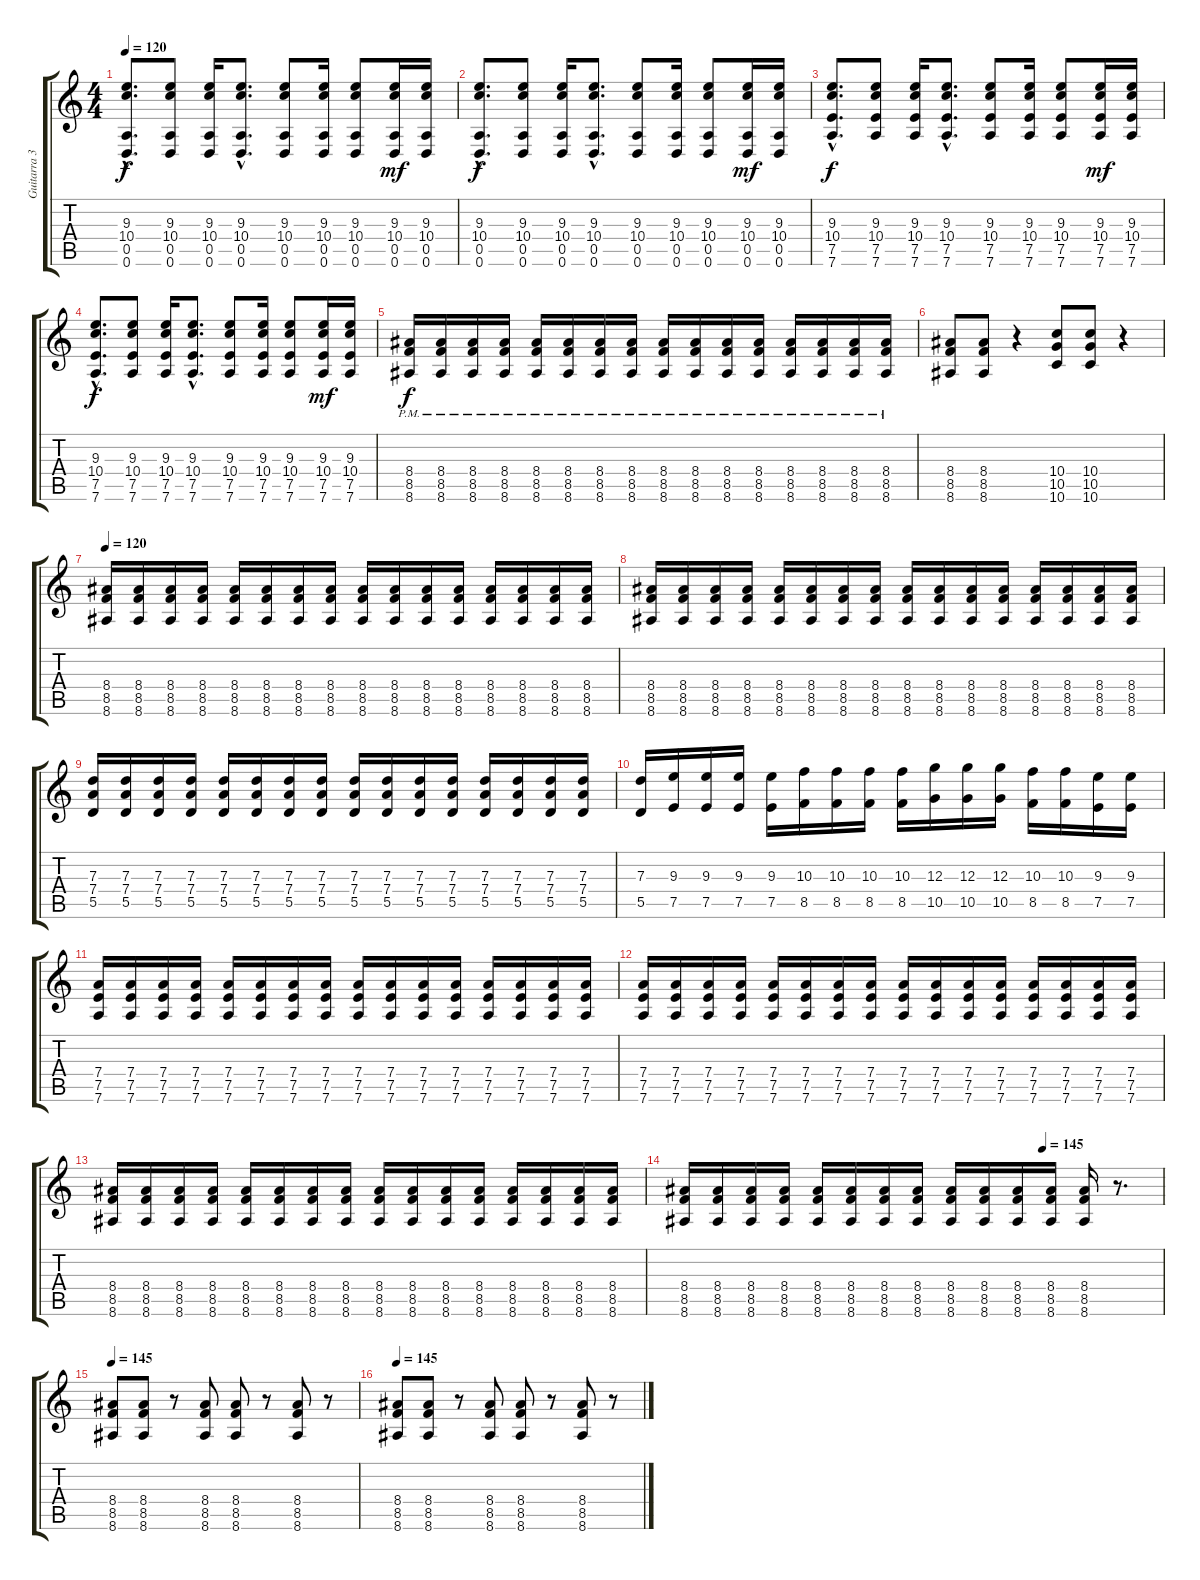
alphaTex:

\track ("Guitarra 3" "Guitarra 3") {instrument distortionguitar}
\staff {score tabs}
\tuning (E4 B3 G3 D3 A2 D2) {hide}
\ts (4 4)
\tempo 120
\clef g2
\ks c
(9.3{hac} 10.4{hac} 0.5{hac} 0.6{hac}).8{d dy f instrument electricguitarjazz} (9.3 10.4 0.5 0.6).8 (9.3 10.4 0.5 0.6).16 (9.3{hac} 10.4{hac} 0.5{hac} 0.6{hac}).8{d} (9.3 10.4 0.5 0.6).8 (9.3 10.4 0.5 0.6).16 (9.3 10.4 0.5 0.6).8 (9.3 10.4 0.5 0.6).16{dy mf} (9.3 10.4 0.5 0.6).16 |
(9.3{hac} 10.4{hac} 0.5{hac} 0.6{hac}).8{d dy f instrument electricguitarjazz} (9.3 10.4 0.5 0.6).8 (9.3 10.4 0.5 0.6).16 (9.3{hac} 10.4{hac} 0.5{hac} 0.6{hac}).8{d} (9.3 10.4 0.5 0.6).8 (9.3 10.4 0.5 0.6).16 (9.3 10.4 0.5 0.6).8 (9.3 10.4 0.5 0.6).16{dy mf} (9.3 10.4 0.5 0.6).16 |
(9.3{hac} 10.4{hac} 7.5{hac} 7.6{hac}).8{d dy f instrument electricguitarjazz} (9.3 10.4 7.5 7.6).8 (9.3 10.4 7.5 7.6).16 (9.3{hac} 10.4{hac} 7.5{hac} 7.6{hac}).8{d} (9.3 10.4 7.5 7.6).8 (9.3 10.4 7.5 7.6).16 (9.3 10.4 7.5 7.6).8 (9.3 10.4 7.5 7.6).16{dy mf} (9.3 10.4 7.5 7.6).16 |
(9.3{hac} 10.4{hac} 7.5{hac} 7.6{hac}).8{d dy f instrument electricguitarjazz} (9.3 10.4 7.5 7.6).8 (9.3 10.4 7.5 7.6).16 (9.3{hac} 10.4{hac} 7.5{hac} 7.6{hac}).8{d} (9.3 10.4 7.5 7.6).8 (9.3 10.4 7.5 7.6).16 (9.3 10.4 7.5 7.6).8 (9.3 10.4 7.5 7.6).16{dy mf} (9.3 10.4 7.5 7.6).16 |
(8.4{pm} 8.5{pm} 8.6{pm}).16{dy f instrument distortionguitar} (8.4{pm} 8.5{pm} 8.6{pm}).16 (8.4{pm} 8.5{pm} 8.6{pm}).16 (8.4{pm} 8.5{pm} 8.6{pm}).16 (8.4{pm} 8.5{pm} 8.6{pm}).16 (8.4{pm} 8.5{pm} 8.6{pm}).16 (8.4{pm} 8.5{pm} 8.6{pm}).16 (8.4{pm} 8.5{pm} 8.6{pm}).16 (8.4{pm} 8.5{pm} 8.6{pm}).16 (8.4{pm} 8.5{pm} 8.6{pm}).16 (8.4{pm} 8.5{pm} 8.6{pm}).16 (8.4{pm} 8.5{pm} 8.6{pm}).16 (8.4{pm} 8.5{pm} 8.6{pm}).16 (8.4{pm} 8.5{pm} 8.6{pm}).16 (8.4{pm} 8.5{pm} 8.6{pm}).16 (8.4{pm} 8.5{pm} 8.6{pm}).16 |
(8.4 8.5 8.6).8 (8.4 8.5 8.6).8 r.4 (10.4 10.5 10.6).8 (10.4 10.5 10.6).8 r.4 |
\tempo 120
(8.4 8.5 8.6).16 (8.4 8.5 8.6).16 (8.4 8.5 8.6).16 (8.4 8.5 8.6).16 (8.4 8.5 8.6).16 (8.4 8.5 8.6).16 (8.4 8.5 8.6).16 (8.4 8.5 8.6).16 (8.4 8.5 8.6).16 (8.4 8.5 8.6).16 (8.4 8.5 8.6).16 (8.4 8.5 8.6).16 (8.4 8.5 8.6).16 (8.4 8.5 8.6).16 (8.4 8.5 8.6).16 (8.4 8.5 8.6).16 |
(8.4 8.5 8.6).16 (8.4 8.5 8.6).16 (8.4 8.5 8.6).16 (8.4 8.5 8.6).16 (8.4 8.5 8.6).16 (8.4 8.5 8.6).16 (8.4 8.5 8.6).16 (8.4 8.5 8.6).16 (8.4 8.5 8.6).16 (8.4 8.5 8.6).16 (8.4 8.5 8.6).16 (8.4 8.5 8.6).16 (8.4 8.5 8.6).16 (8.4 8.5 8.6).16 (8.4 8.5 8.6).16 (8.4 8.5 8.6).16 |
(7.3 7.4 5.5).16 (7.3 7.4 5.5).16 (7.3 7.4 5.5).16 (7.3 7.4 5.5).16 (7.3 7.4 5.5).16 (7.3 7.4 5.5).16 (7.3 7.4 5.5).16 (7.3 7.4 5.5).16 (7.3 7.4 5.5).16 (7.3 7.4 5.5).16 (7.3 7.4 5.5).16 (7.3 7.4 5.5).16 (7.3 7.4 5.5).16 (7.3 7.4 5.5).16 (7.3 7.4 5.5).16 (7.3 7.4 5.5).16 |
(7.3 5.5).16 (9.3 7.5).16 (9.3 7.5).16 (9.3 7.5).16 (9.3 7.5).16 (10.3 8.5).16 (10.3 8.5).16 (10.3 8.5).16 (10.3 8.5).16 (12.3 10.5).16 (12.3 10.5).16 (12.3 10.5).16 (10.3 8.5).16 (10.3 8.5).16 (9.3 7.5).16 (9.3 7.5).16 |
(7.4 7.5 7.6).16 (7.4 7.5 7.6).16 (7.4 7.5 7.6).16 (7.4 7.5 7.6).16 (7.4 7.5 7.6).16 (7.4 7.5 7.6).16 (7.4 7.5 7.6).16 (7.4 7.5 7.6).16 (7.4 7.5 7.6).16 (7.4 7.5 7.6).16 (7.4 7.5 7.6).16 (7.4 7.5 7.6).16 (7.4 7.5 7.6).16 (7.4 7.5 7.6).16 (7.4 7.5 7.6).16 (7.4 7.5 7.6).16 |
(7.4 7.5 7.6).16 (7.4 7.5 7.6).16 (7.4 7.5 7.6).16 (7.4 7.5 7.6).16 (7.4 7.5 7.6).16 (7.4 7.5 7.6).16 (7.4 7.5 7.6).16 (7.4 7.5 7.6).16 (7.4 7.5 7.6).16 (7.4 7.5 7.6).16 (7.4 7.5 7.6).16 (7.4 7.5 7.6).16 (7.4 7.5 7.6).16 (7.4 7.5 7.6).16 (7.4 7.5 7.6).16 (7.4 7.5 7.6).16 |
(8.4 8.5 8.6).16 (8.4 8.5 8.6).16 (8.4 8.5 8.6).16 (8.4 8.5 8.6).16 (8.4 8.5 8.6).16 (8.4 8.5 8.6).16 (8.4 8.5 8.6).16 (8.4 8.5 8.6).16 (8.4 8.5 8.6).16 (8.4 8.5 8.6).16 (8.4 8.5 8.6).16 (8.4 8.5 8.6).16 (8.4 8.5 8.6).16 (8.4 8.5 8.6).16 (8.4 8.5 8.6).16 (8.4 8.5 8.6).16 |
\tempo (145 0.75)
(8.4 8.5 8.6).16 (8.4 8.5 8.6).16 (8.4 8.5 8.6).16 (8.4 8.5 8.6).16 (8.4 8.5 8.6).16 (8.4 8.5 8.6).16 (8.4 8.5 8.6).16 (8.4 8.5 8.6).16 (8.4 8.5 8.6).16 (8.4 8.5 8.6).16 (8.4 8.5 8.6).16 (8.4 8.5 8.6).16 (8.4 8.5 8.6).16 r.8{d} |
\tempo 145
(8.4 8.5 8.6).8 (8.4 8.5 8.6).8 r.8 (8.4 8.5 8.6).8 (8.4 8.5 8.6).8 r.8 (8.4 8.5 8.6).8 r.8 |
\tempo 145
(8.4 8.5 8.6).8 (8.4 8.5 8.6).8 r.8 (8.4 8.5 8.6).8 (8.4 8.5 8.6).8 r.8 (8.4 8.5 8.6).8 r.8
